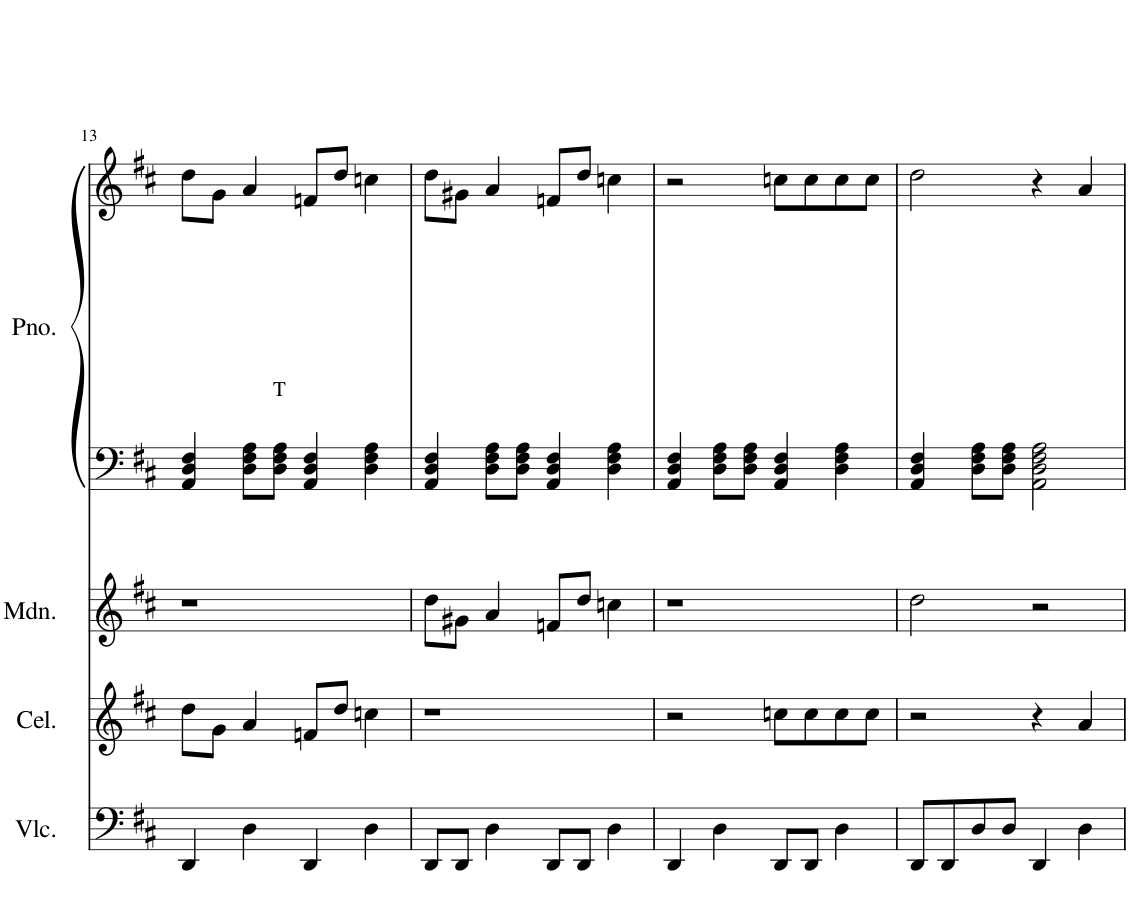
**kern	**kern	**kern	**kern	**kern
*part4	*part3	*part2	*part1	*part1
*staff5	*staff4	*staff3	*staff2	*staff1
*I"Violoncello	*I"Celesta	*I"Mandolin	*I"Piano	*
*I'Vlc.	*I'Cel.	*I'Mdn.	*I'Pno.	*
!!LO:PB:g=z
*clefF4	*clefG2	*clefG2	*clefF4	*clefG2
*k[f#c#]	*k[f#c#]	*k[f#c#]	*k[f#c#]	*k[f#c#]
*M4/4	*M4/4	*M4/4	*M4/4	*M4/4
=13	=13	=13	=13	=13
4DD/	8dd\L	1r	4AA/ 4D/ 4F#/	8dd\L
.	8g\J	.	.	8g\J
4D\	4a/	.	8D\ 8F#\ 8A\L	4a/
!	!	!	!LO:TX:a:t=T	!
.	.	.	8D\ 8F#\ 8A\J	.
4DD/	8fn/L	.	4AA/ 4D/ 4F#/	8fn/L
.	8dd/J	.	.	8dd/J
4D\	4ccn\	.	4D\ 4F#\ 4A\	4ccn\
=14	=14	=14	=14	=14
8DD/L	1r	8dd\L	4AA/ 4D/ 4F#/	8dd\L
8DD/J	.	8g#X\J	.	8g#X\J
4D\	.	4a/	8D\ 8F#\ 8A\L	4a/
.	.	.	8D\ 8F#\ 8A\J	.
8DD/L	.	8fn/L	4AA/ 4D/ 4F#/	8fn/L
8DD/J	.	8dd/J	.	8dd/J
4D\	.	4ccn\	4D\ 4F#\ 4A\	4ccn\
=15	=15	=15	=15	=15
4DD/	2r	1r	4AA/ 4D/ 4F#/	2r
4D\	.	.	8D\ 8F#\ 8A\L	.
.	.	.	8D\ 8F#\ 8A\J	.
8DD/L	8ccn\L	.	4AA/ 4D/ 4F#/	8ccn\L
8DD/J	8cc\	.	.	8cc\
4D\	8cc\	.	4D\ 4F#\ 4A\	8cc\
.	8cc\J	.	.	8cc\J
=16	=16	=16	=16	=16
8DD/L	2r	2dd\	4AA/ 4D/ 4F#/	2dd\
8DD/	.	.	.	.
8D/	.	.	8D\ 8F#\ 8A\L	.
8D/J	.	.	8D\ 8F#\ 8A\J	.
4DD/	4r	2r	2AA\ 2D\ 2F#\ 2A\	4r
4D\	4a/	.	.	4a/
=	=	=	=	=
*-	*-	*-	*-	*-
